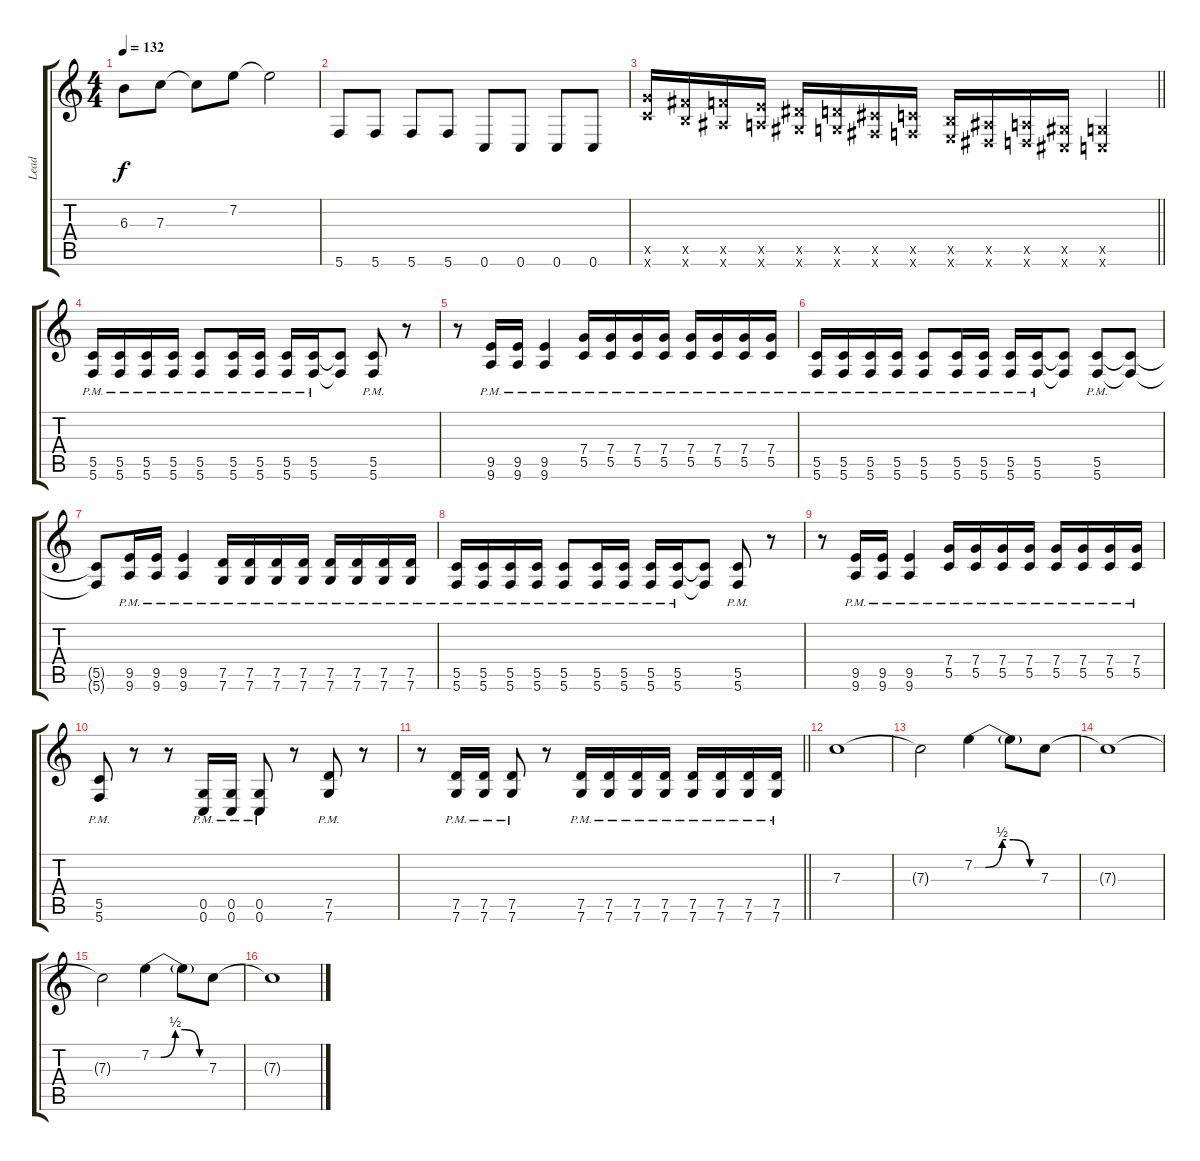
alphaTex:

\track ("Lead" "Lead") {instrument distortionguitar}
\staff {score tabs}
\tuning (D4 A3 F3 C3 G2 C2) {hide}
\ts (4 4)
\tempo 132
\clef g2
\ks c
6.3.8{dy f} 7.3.8 7.3{t}.8 7.2.8 7.2{t}.2 |
5.6.8 5.6.8 5.6.8 5.6.8 0.6.8 0.6.8 0.6.8 0.6.8 |
\barLineRight lightlight
(12.5{x} 12.6{x}).16 (11.5{x} 11.6{x}).16 (10.5{x} 10.6{x}).16 (9.5{x} 9.6{x}).16 (8.5{x} 8.6{x}).16 (7.5{x} 7.6{x}).16 (6.5{x} 6.6{x}).16 (5.5{x} 5.6{x}).16 (4.5{x} 4.6{x}).16 (3.5{x} 3.6{x}).16 (2.5{x} 2.6{x}).16 (1.5{x} 1.6{x}).16 (0.5{x} 0.6{x}).4 |
\section ("" "")
(5.5{pm} 5.6{pm}).16 (5.5{pm} 5.6{pm}).16 (5.5{pm} 5.6{pm}).16 (5.5{pm} 5.6{pm}).16 (5.5{pm} 5.6{pm}).8 (5.5{pm} 5.6{pm}).16 (5.5{pm} 5.6{pm}).16 (5.5{pm} 5.6{pm}).16 (5.5{pm} 5.6{pm}).16 (5.5{t} 5.6{t}).8 (5.5{pm} 5.6{pm}).8 r.8 |
r.8 (9.5{pm} 9.6{pm}).16 (9.5{pm} 9.6{pm}).16 (9.5{pm} 9.6{pm}).4 (7.4{pm} 5.5{pm}).16 (7.4{pm} 5.5{pm}).16 (7.4{pm} 5.5{pm}).16 (7.4{pm} 5.5{pm}).16 (7.4{pm} 5.5{pm}).16 (7.4{pm} 5.5{pm}).16 (7.4{pm} 5.5{pm}).16 (7.4{pm} 5.5{pm}).16 |
(5.5{pm} 5.6{pm}).16 (5.5{pm} 5.6{pm}).16 (5.5{pm} 5.6{pm}).16 (5.5{pm} 5.6{pm}).16 (5.5{pm} 5.6{pm}).8 (5.5{pm} 5.6{pm}).16 (5.5{pm} 5.6{pm}).16 (5.5{pm} 5.6{pm}).16 (5.5{pm} 5.6{pm}).16 (5.5{t} 5.6{t}).8 (5.5{pm} 5.6{pm}).8 (5.5{t} 5.6{t}).8 |
(5.5{t} 5.6{t}).8 (9.5{pm} 9.6{pm}).16 (9.5{pm} 9.6{pm}).16 (9.5{pm} 9.6{pm}).4 (7.5{pm} 7.6{pm}).16 (7.5{pm} 7.6{pm}).16 (7.5{pm} 7.6{pm}).16 (7.5{pm} 7.6{pm}).16 (7.5{pm} 7.6{pm}).16 (7.5{pm} 7.6{pm}).16 (7.5{pm} 7.6{pm}).16 (7.5{pm} 7.6{pm}).16 |
(5.5{pm} 5.6{pm}).16 (5.5{pm} 5.6{pm}).16 (5.5{pm} 5.6{pm}).16 (5.5{pm} 5.6{pm}).16 (5.5{pm} 5.6{pm}).8 (5.5{pm} 5.6{pm}).16 (5.5{pm} 5.6{pm}).16 (5.5{pm} 5.6{pm}).16 (5.5{pm} 5.6{pm}).16 (5.5{t} 5.6{t}).8 (5.5{pm} 5.6{pm}).8 r.8 |
r.8 (9.5{pm} 9.6{pm}).16 (9.5{pm} 9.6{pm}).16 (9.5{pm} 9.6{pm}).4 (7.4{pm} 5.5{pm}).16 (7.4{pm} 5.5{pm}).16 (7.4{pm} 5.5{pm}).16 (7.4{pm} 5.5{pm}).16 (7.4{pm} 5.5{pm}).16 (7.4{pm} 5.5{pm}).16 (7.4{pm} 5.5{pm}).16 (7.4{pm} 5.5{pm}).16 |
(5.5{pm} 5.6{pm}).8 r.8 r.8 (0.5{pm} 0.6{pm}).16 (0.5{pm} 0.6{pm}).16 (0.5{pm} 0.6{pm}).8 r.8 (7.5{pm} 7.6{pm}).8 r.8 |
\barLineRight lightlight
r.8 (7.5{pm} 7.6{pm}).16 (7.5{pm} 7.6{pm}).16 (7.5{pm} 7.6{pm}).8 r.8 (7.5{pm} 7.6{pm}).16 (7.5{pm} 7.6{pm}).16 (7.5{pm} 7.6{pm}).16 (7.5{pm} 7.6{pm}).16 (7.5{pm} 7.6{pm}).16 (7.5{pm} 7.6{pm}).16 (7.5{pm} 7.6{pm}).16 (7.5{pm} 7.6{pm}).16 |
\section ("" "")
7.3.1 |
7.3{t}.2 7.2{be (custom 0 0 10 0 25 2 35 2 50 0 60 0)}.4 7.2{t}.8 7.3.8 |
7.3{t}.1 |
7.3{t}.2 7.2{be (custom 0 0 10 0 25 2 35 2 50 0 60 0)}.4 7.2{t}.8 7.3.8 |
7.3{t}.1
